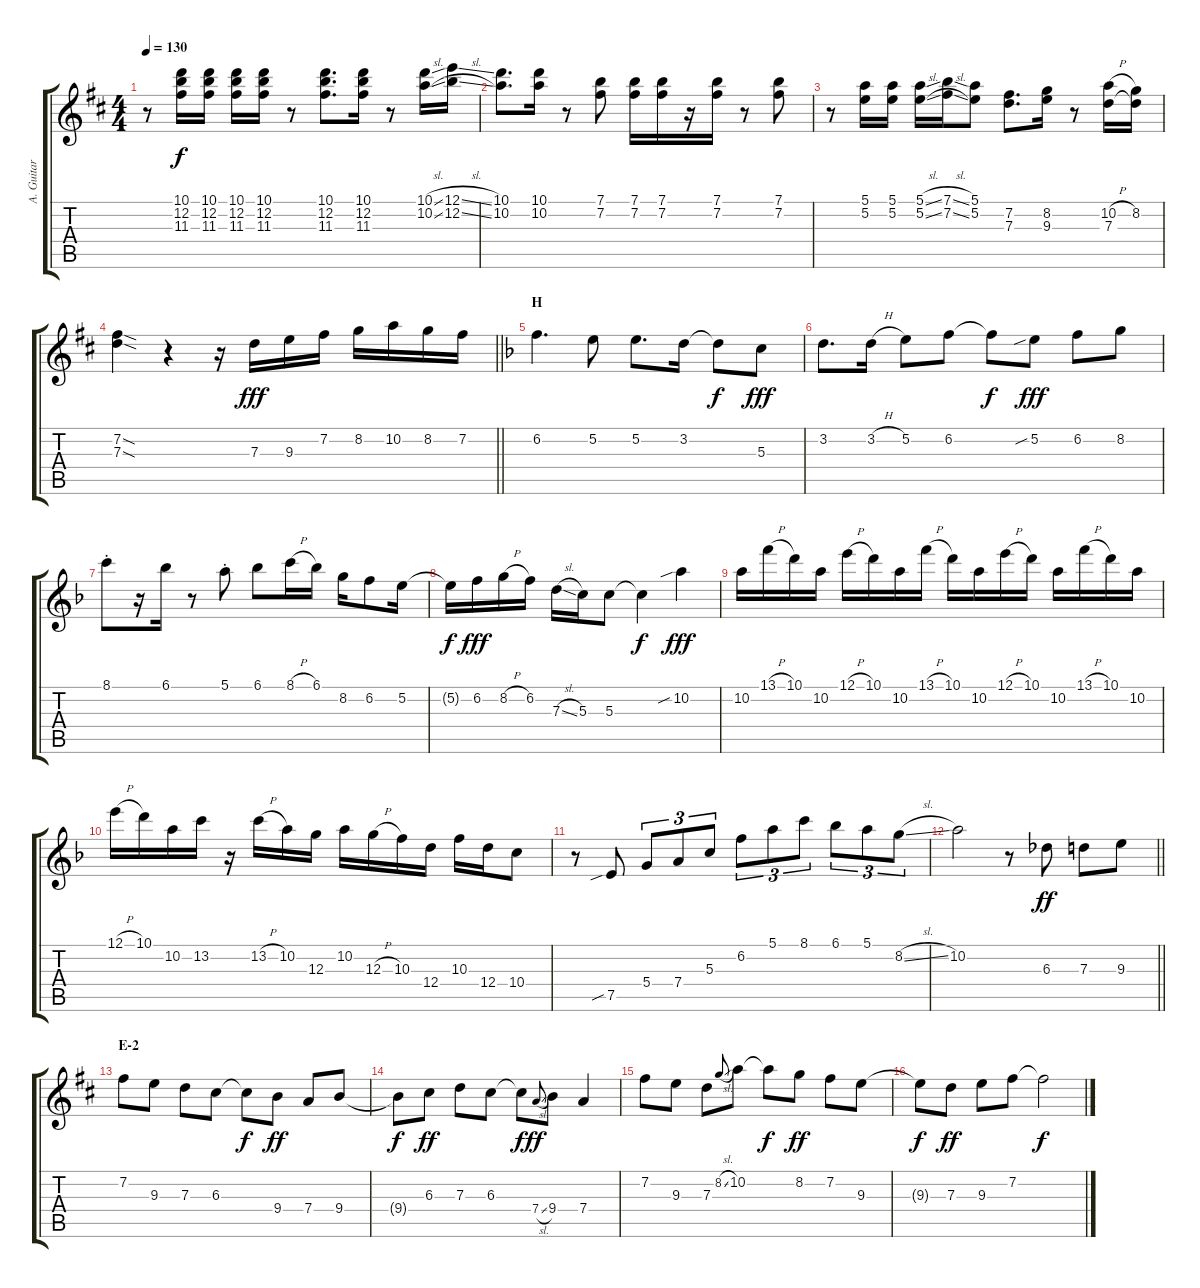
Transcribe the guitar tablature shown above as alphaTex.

\track ("A. Guitar I" "A. Guitar ") {instrument acousticguitarsteel}
\staff {score tabs}
\tuning (E4 B3 G3 D3 A2 E2) {hide}
\ts (4 4)
\tempo 130
\clef g2
\ks d
r.8{dy fff} (10.1 12.2 11.3).16{dy f} (10.1 12.2 11.3).16 (10.1 12.2 11.3).16 (10.1 12.2 11.3).16 r.8 (10.1 12.2 11.3).8{d} (10.1 12.2 11.3).16 r.8 (10.1{sl} 10.2{sl}).16 (12.1{sl} 12.2{sl}).16 |
(10.1 10.2).8{d} (10.1 10.2).16 r.8 (7.1 7.2).8 (7.1 7.2).16 (7.1 7.2).16 r.16 (7.1 7.2).16 r.8 (7.1 7.2).8 |
r.8 (5.1 5.2).16 (5.1 5.2).16 (5.1{sl} 5.2{sl}).16 (7.1{sl} 7.2{sl}).16 (5.1 5.2).8 (7.2 7.3).8{d} (8.2 9.3).16 r.8 (10.2{h} 7.3).16 (8.2 7.3{t}).16 |
\barLineRight lightlight
(7.2{sod} 7.3{sod}).4 r.4 r.16 7.3.16{dy fff} 9.3.16 7.2.16 8.2.16 10.2.16 8.2.16 7.2.16 |
\section ("" "H")
\ks f
6.2.4{d} 5.2.8 5.2.8{d} 3.2.16 3.2{t}.8{dy f} 5.3.8{dy fff} |
3.2.8{d} 3.2{h}.16 5.2.8 6.2.8 6.2{t}.8{dy f} 5.2{sib}.8{dy fff} 6.2.8 8.2.8 |
8.1{st}.8 r.16 6.1.16 r.8 5.1{st}.8 6.1.8 8.1{h}.16 6.1.16 8.2.16 6.2.8 5.2.16 |
5.2{t}.16{dy f} 6.2.16{dy fff} 8.2{h}.16 6.2.16 7.3{sl}.16 5.3.16 5.3.8 5.3{t}.4{dy f} 10.2{sib}.4{dy fff} |
10.2.16 13.1{h}.16 10.1.16 10.2.16 12.1{h}.16 10.1.16 10.2.16 13.1{h}.16 10.1.16 10.2.16 12.1{h}.16 10.1.16 10.2.16 13.1{h}.16 10.1.16 10.2.16 |
12.1{h}.16 10.1.16 10.2.16 13.2.16 r.16 13.2{h}.16 10.2.16 12.3.16 10.2.16 12.3{h}.16 10.3.16 12.4.16 10.3.16 12.4.16 10.4.8 |
r.8 7.5{sib}.8 5.4.8{tu (3 2)} 7.4.8{tu (3 2)} 5.3.8{tu (3 2)} 6.2.8{tu (3 2)} 5.1.8{tu (3 2)} 8.1.8{tu (3 2)} 6.1.8{tu (3 2)} 5.1.8{tu (3 2)} 8.2{sl}.8{tu (3 2)} |
\barLineRight lightlight
10.2.2 r.8 6.3.8{dy ff} 7.3.8 9.3.8 |
\section ("" "E-2")
\ks d
7.2.8 9.3.8 7.3.8 6.3.8 6.3{t}.8{dy f} 9.4.8{dy ff} 7.4.8 9.4.8 |
9.4{t}.8{dy f} 6.3.8{dy ff} 7.3.8 6.3.8 6.3{t}.8{dy f} 7.4{sl}.8{gr onbeat dy ff} 9.4.8 7.4.4 |
7.2.8 9.3.8 7.3.8 8.2{sl}.8{gr onbeat} 10.2.8 10.2{t}.8{dy f} 8.2.8{dy ff} 7.2.8 9.3.8 |
9.3{t}.8{dy f} 7.3.8{dy ff} 9.3.8 7.2.8 7.2{t}.2{dy f}
